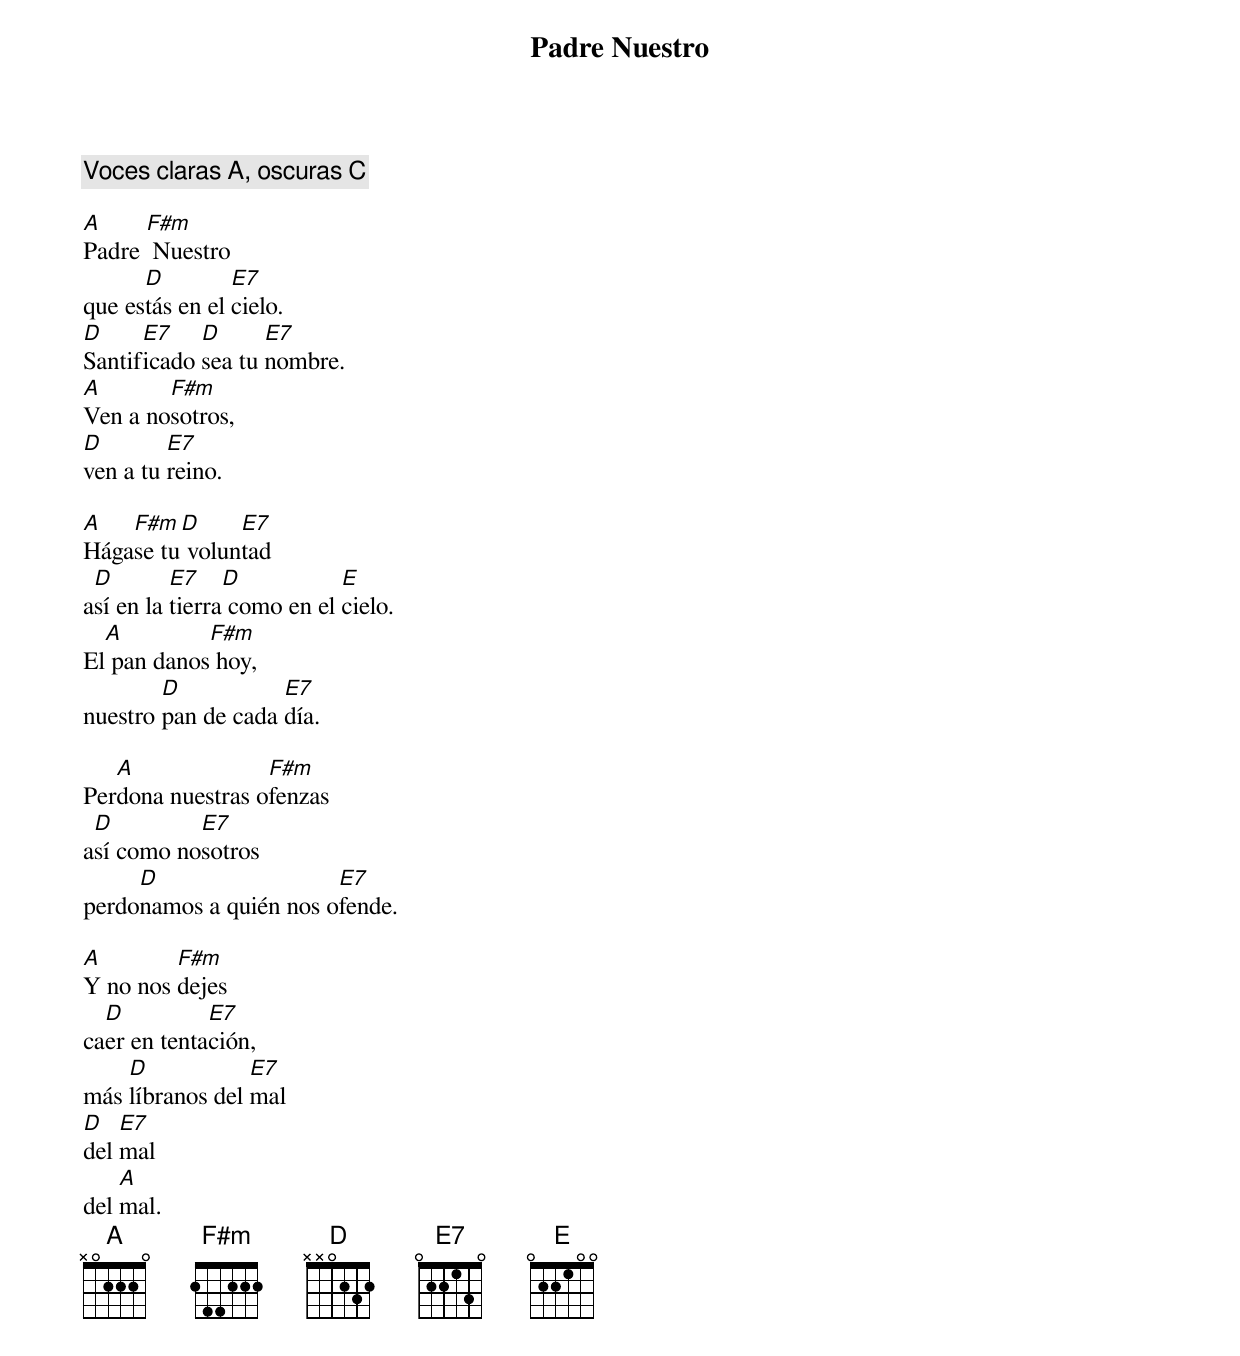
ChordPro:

{title:Padre Nuestro}
{C: Voces claras A, oscuras C}

[A]Padre [F#m] Nuestro
que es[D]tás en el [E7]cielo.
[D]Santif[E7]icado [D]sea tu [E7]nombre.
[A]Ven a no[F#m]sotros,
[D]ven a tu [E7]reino.

[A]Hága[F#m]se tu[D] volun[E7]tad
a[D]sí en la [E7]tierra[D] como en el [E]cielo.
El[A] pan danos[F#m] hoy,
nuestro [D]pan de cada [E7]día.

Per[A]dona nuestras o[F#m]fenzas
a[D]sí como no[E7]sotros
perdo[D]namos a quién nos o[E7]fende.

[A]Y no nos [F#m]dejes
ca[D]er en tenta[E7]ción,
más [D]líbranos del [E7]mal
[D]del [E7]mal
del [A]mal.
